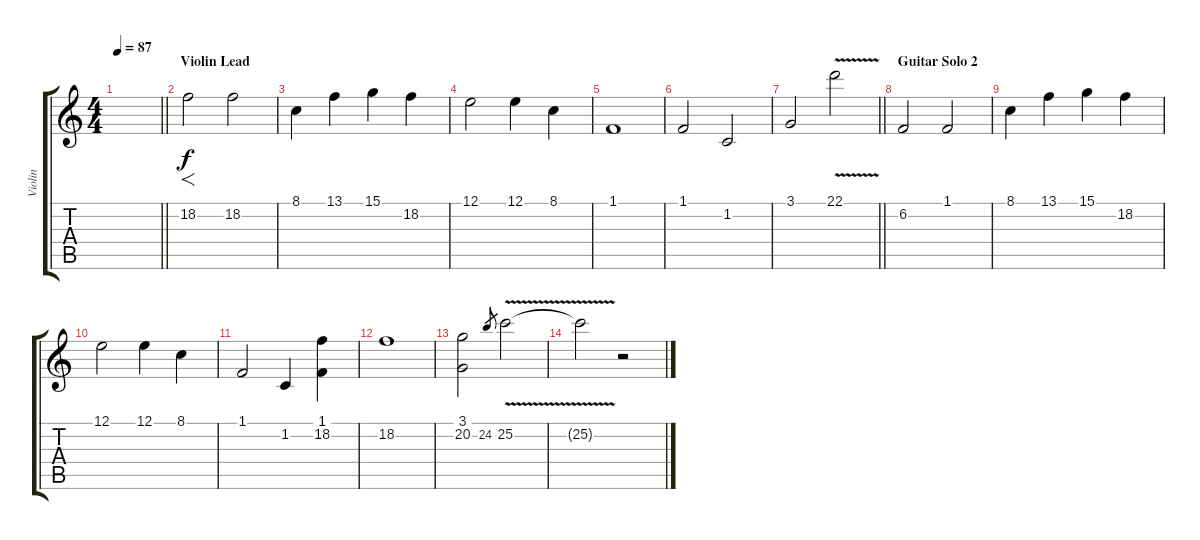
\track ("Violin" "Violin") {instrument violin}
\staff {score tabs}
\tuning (E4 B3 G3 D3 A2 E2) {hide}
\ts (4 4)
\tempo 87
\clef g2
\barLineRight lightlight
\ks c
|
\section ("" "Violin Lead")
18.2.2{f} 18.2.2 |
8.1.4 13.1.4 15.1.4 18.2.4 |
12.1.2 12.1.4 8.1.4 |
1.1.1 |
1.1.2 1.2.2 |
\barLineRight lightlight
3.1.2 22.1{v}.2 |
\section ("" "Guitar Solo 2")
6.2.2{volume 10 instrument synthstrings1} 1.1.2 |
8.1.4 13.1.4 15.1.4 18.2.4 |
12.1.2 12.1.4 8.1.4 |
1.1.2{volume 11 instrument violin} 1.2.4 (1.1 18.2).4 |
18.2.1 |
(3.1 20.2).2 24.2.8{gr} 25.2{v}.2 |
25.2{t}.2 r.2
